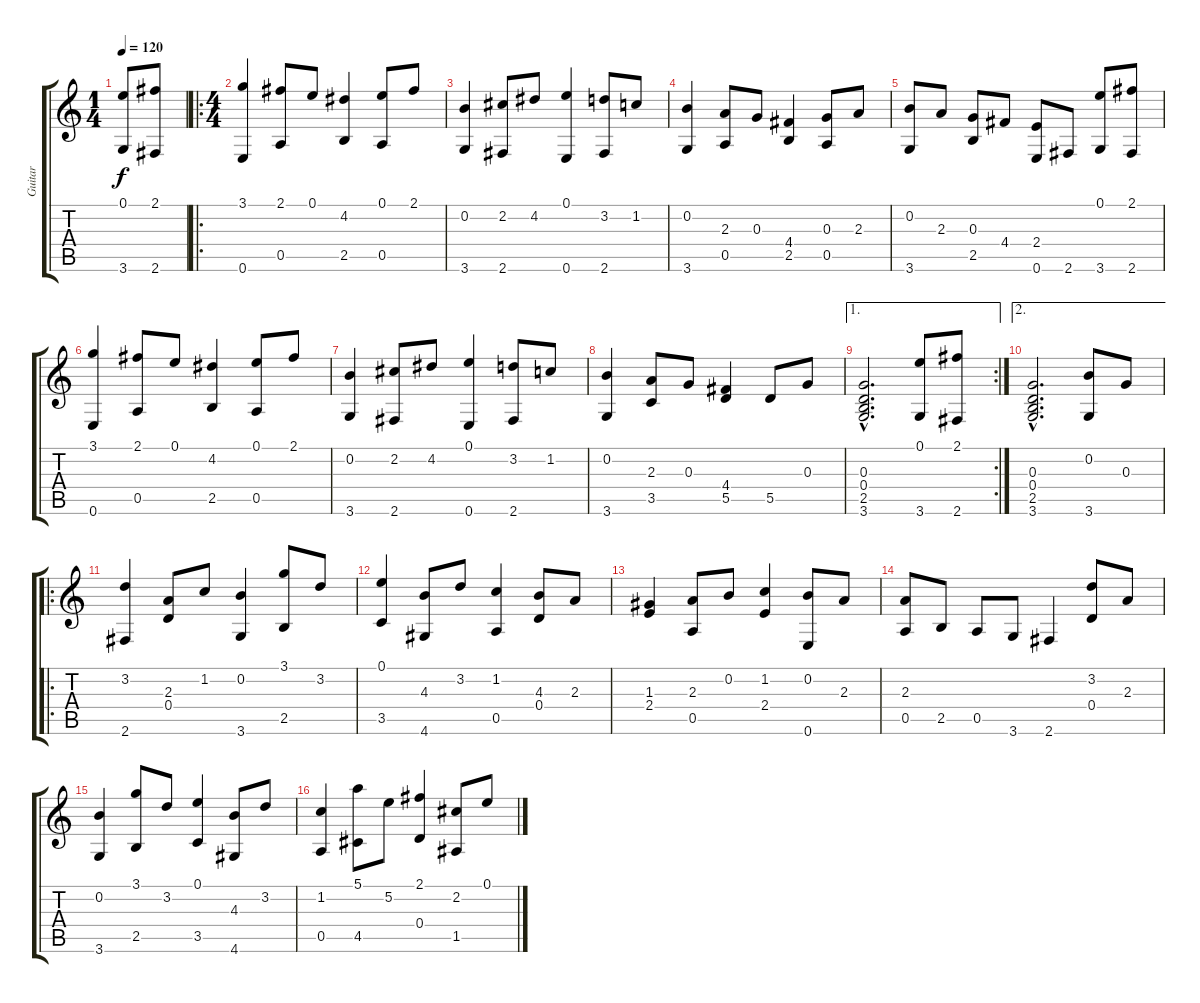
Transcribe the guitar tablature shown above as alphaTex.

\track ("Guitar" "Guitar") {instrument acousticguitarnylon}
\staff {score tabs}
\tuning (E4 B3 G3 D3 A2 E2) {hide}
\ts (1 4)
\tempo 120
\clef g2
\ks c
(0.1 3.6).8{dy f instrument acousticguitarnylon} (2.1 2.6).8 |
\ro
\ts (4 4)
(3.1 0.6).4 (2.1 0.5).8 0.1.8 (4.2 2.5).4 (0.1 0.5).8 2.1.8 |
(0.2 3.6).4 (2.2 2.6).8 4.2.8 (0.1 0.6).4 (3.2 2.6).8 1.2.8 |
(0.2 3.6).4 (2.3 0.5).8 0.3.8 (4.4 2.5).4 (0.3 0.5).8 2.3.8 |
(0.2 3.6).8 2.3.8 (0.3 2.5).8 4.4.8 (2.4 0.6).8 2.6.8 (0.1 3.6).8 (2.1 2.6).8 |
(3.1 0.6).4 (2.1 0.5).8 0.1.8 (4.2 2.5).4 (0.1 0.5).8 2.1.8 |
(0.2 3.6).4 (2.2 2.6).8 4.2.8 (0.1 0.6).4 (3.2 2.6).8 1.2.8 |
(0.2 3.6).4 (2.3 3.5).8 0.3.8 (4.4 5.5).4 5.5.8 0.3.8 |
\ae 1
\rc 2
(0.3{hac} 0.4{hac} 2.5{hac} 3.6{hac}).2{d} (0.1 3.6).8 (2.1 2.6).8 |
\ae 2
(0.3{hac} 0.4{hac} 2.5{hac} 3.6{hac}).2{d} (0.2 3.6).8 0.3.8 |
\ro
(3.2 2.6).4 (2.3 0.4).8 1.2.8 (0.2 3.6).4 (3.1 2.5).8 3.2.8 |
(0.1 3.5).4 (4.3 4.6).8 3.2.8 (1.2 0.5).4 (4.3 0.4).8 2.3.8 |
(1.3 2.4).4 (2.3 0.5).8 0.2.8 (1.2 2.4).4 (0.2 0.6).8 2.3.8 |
(2.3 0.5).8 2.5.8 0.5.8 3.6.8 2.6.4 (3.2 0.4).8 2.3.8 |
(0.2 3.6).4 (3.1 2.5).8 3.2.8 (0.1 3.5).4 (4.3 4.6).8 3.2.8 |
(1.2 0.5).4 (5.1 4.5).8 5.2.8 (2.1 0.4).4 (2.2 1.5).8 0.1.8
